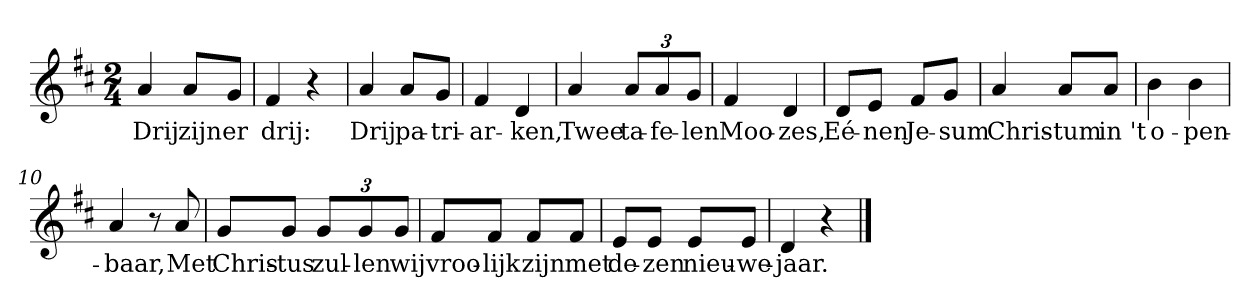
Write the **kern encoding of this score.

**kern	**text
*part1	*part1
*staff1	*staff1
*clefG2	*
*k[f#c#]	*
*D:	*
*M2/4	*
*MM120	*
=1	=1
4a	Drij
8a/L	zijn
8g/J	er
=2	=2
4f#	drij:
4r	.
=3	=3
4a	Drij
8a/L	pa-
8g/J	-tri-
=4	=4
4f#	-ar-
4d	-ken,
=5	=5
4a	Twee
12a/L	ta-
12a/	-fe-
12g/J	-len
=6	=6
4f#	Moo-
4d	-zes,
=7	=7
8d/L	Eé-
8e/J	-nen
8f#/L	Je-
8g/J	-sum
=8	=8
4a	Chris-
8a/L	-tum
8a/J	in 't
=9	=9
4b	o-
4b	-pen-
=10	=10
4a	-baar,
8r	.
8a	Met
=11	=11
8g/L	Chris-
8g/J	-tus
12g/L	zul-
12g/	-len
12g/J	wij
=12	=12
8f#/L	vroo-
8f#/J	-lijk
8f#/L	zijn
8f#/J	met
=13	=13
8e/L	de-
8e/J	-zen
8e/L	nieu-
8e/J	-we-
=14	=14
4d	-jaar.
4r	.
==	==
*-	*-
